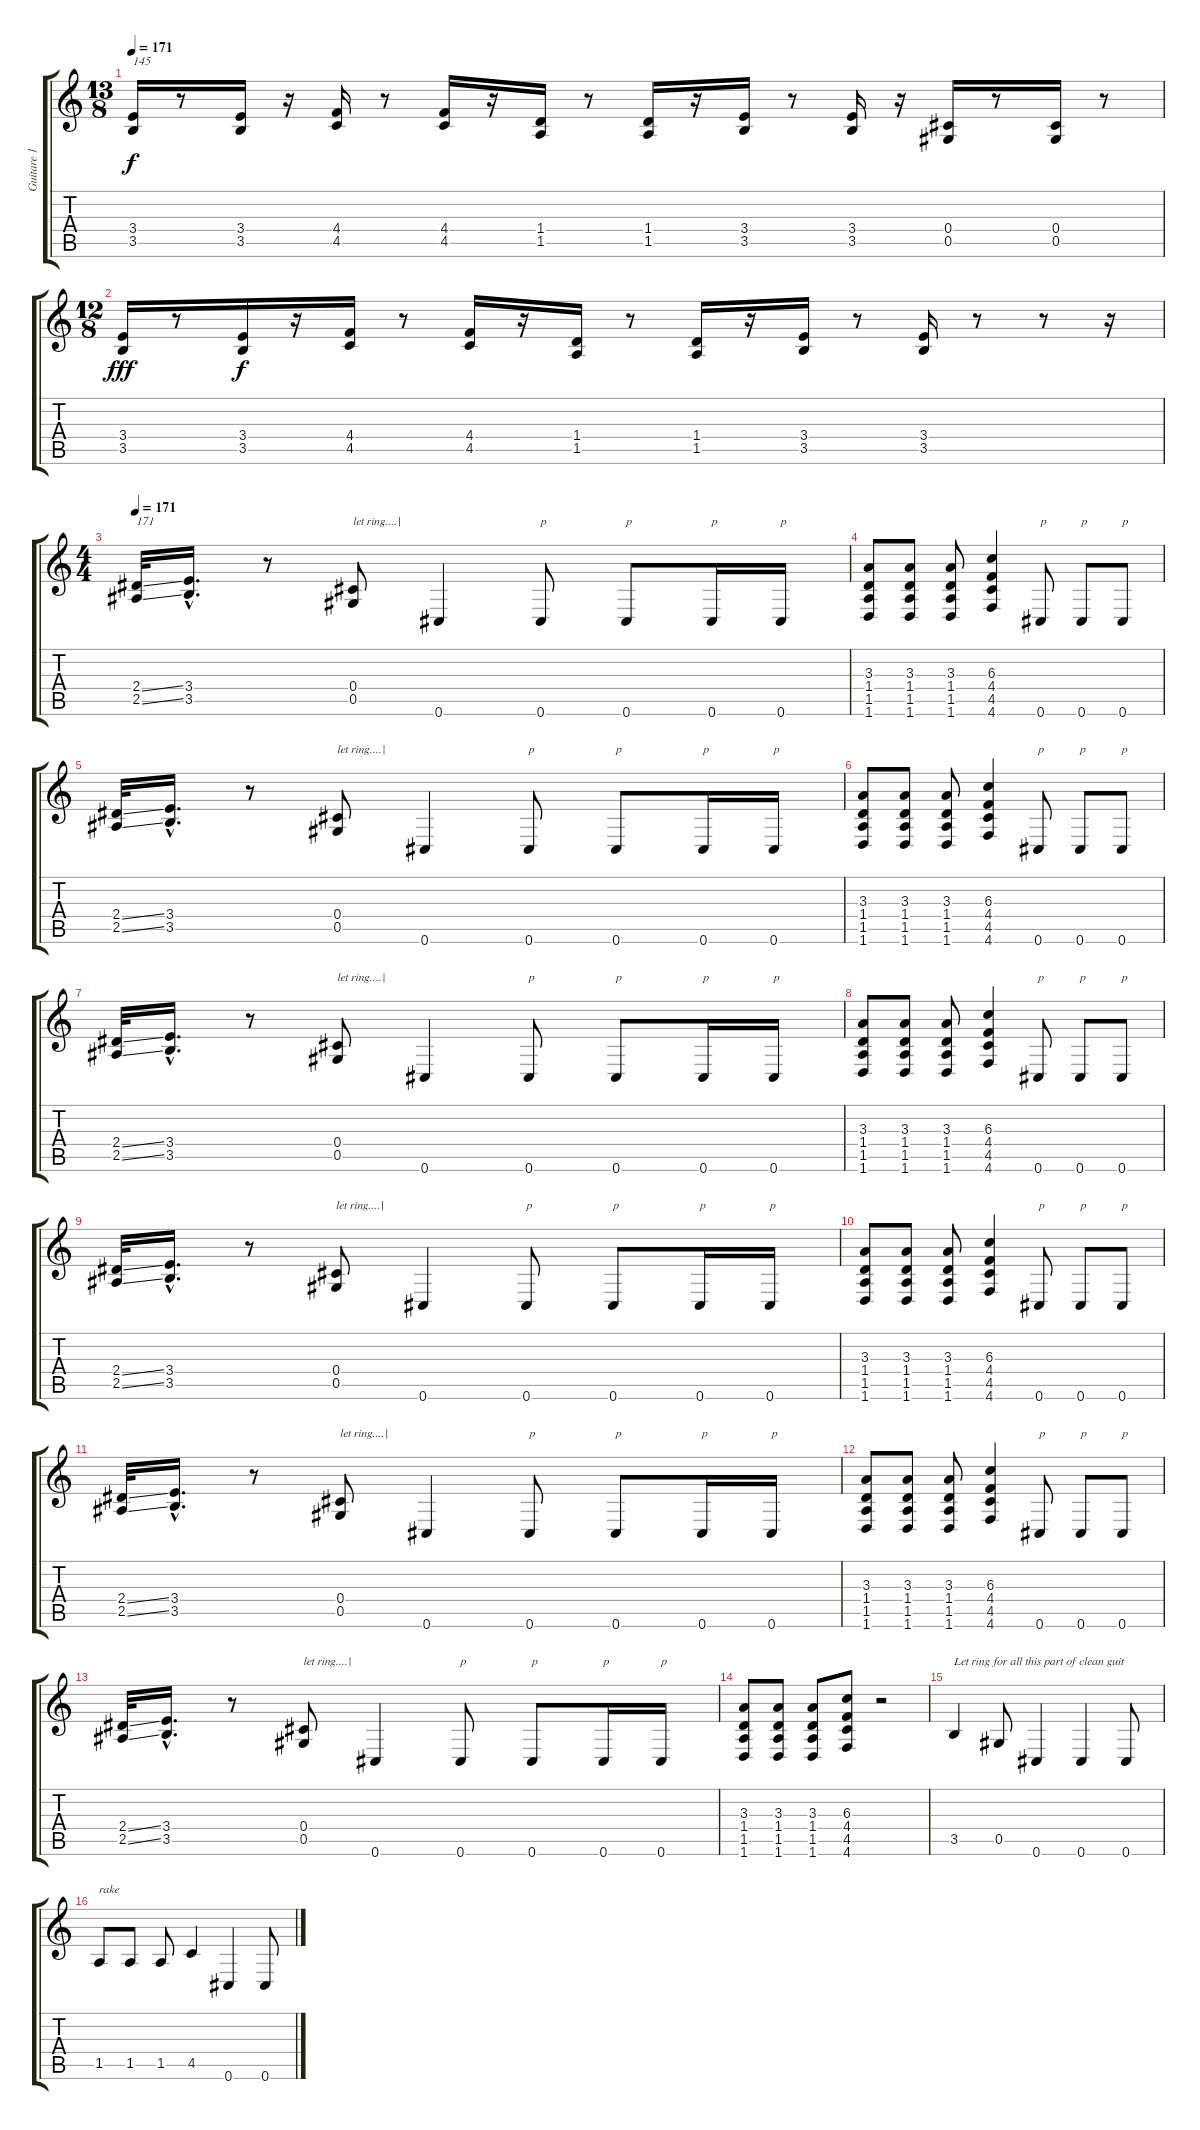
\track ("Guitare 1" "Guitare 1") {instrument distortionguitar}
\staff {score tabs}
\tuning (Eb4 Bb3 Gb3 Db3 Ab2 Db2) {hide}
\ts (13 8)
\tempo 171
\tempo 145
\tempo 171
\clef g2
\ks c
(3.4 3.5).16{txt "145" dy f volume 8 instrument distortionguitar} r.8 (3.4 3.5).16 r.16 (4.4 4.5).16 r.8 (4.4 4.5).16 r.16 (1.4 1.5).16 r.8 (1.4 1.5).16 r.16 (3.4 3.5).16 r.8 (3.4 3.5).16 r.16 (0.4 0.5).16 r.8 (0.4 0.5).16 r.8 |
\ts (12 8)
(3.4 3.5).16{dy fff} r.8 (3.4 3.5).16{dy f} r.16 (4.4 4.5).16 r.8 (4.4 4.5).16 r.16 (1.4 1.5).16 r.8 (1.4 1.5).16 r.16 (3.4 3.5).16 r.8 (3.4 3.5).16 r.8 r.8 r.16 |
\ts (4 4)
\tempo 171
(2.4{ss} 2.5{ss}).32{txt "171" volume 11} (3.4{hac} 3.5{hac}).16{d} r.8 (0.4 0.5).8{txt "let ring....|"} 0.6.4 0.6.8{txt "p"} 0.6.8{txt "p"} 0.6.16{txt "p"} 0.6.16{txt "p"} |
(3.3 1.4 1.5 1.6).8 (3.3 1.4 1.5 1.6).8 (3.3 1.4 1.5 1.6).8 (6.3 4.4 4.5 4.6).4 0.6.8{txt "p"} 0.6.8{txt "p"} 0.6.8{txt "p"} |
(2.4{ss} 2.5{ss}).32 (3.4{hac} 3.5{hac}).16{d} r.8 (0.4 0.5).8{txt "let ring....|"} 0.6.4 0.6.8{txt "p"} 0.6.8{txt "p"} 0.6.16{txt "p"} 0.6.16{txt "p"} |
(3.3 1.4 1.5 1.6).8 (3.3 1.4 1.5 1.6).8 (3.3 1.4 1.5 1.6).8 (6.3 4.4 4.5 4.6).4 0.6.8{txt "p"} 0.6.8{txt "p"} 0.6.8{txt "p"} |
(2.4{ss} 2.5{ss}).32 (3.4{hac} 3.5{hac}).16{d} r.8 (0.4 0.5).8{txt "let ring....|"} 0.6.4 0.6.8{txt "p"} 0.6.8{txt "p"} 0.6.16{txt "p"} 0.6.16{txt "p"} |
(3.3 1.4 1.5 1.6).8 (3.3 1.4 1.5 1.6).8 (3.3 1.4 1.5 1.6).8 (6.3 4.4 4.5 4.6).4 0.6.8{txt "p"} 0.6.8{txt "p"} 0.6.8{txt "p"} |
(2.4{ss} 2.5{ss}).32 (3.4{hac} 3.5{hac}).16{d} r.8 (0.4 0.5).8{txt "let ring....|"} 0.6.4 0.6.8{txt "p"} 0.6.8{txt "p"} 0.6.16{txt "p"} 0.6.16{txt "p"} |
(3.3 1.4 1.5 1.6).8 (3.3 1.4 1.5 1.6).8 (3.3 1.4 1.5 1.6).8 (6.3 4.4 4.5 4.6).4 0.6.8{txt "p"} 0.6.8{txt "p"} 0.6.8{txt "p"} |
(2.4{ss} 2.5{ss}).32 (3.4{hac} 3.5{hac}).16{d} r.8 (0.4 0.5).8{txt "let ring....|"} 0.6.4 0.6.8{txt "p"} 0.6.8{txt "p"} 0.6.16{txt "p"} 0.6.16{txt "p"} |
(3.3 1.4 1.5 1.6).8 (3.3 1.4 1.5 1.6).8 (3.3 1.4 1.5 1.6).8 (6.3 4.4 4.5 4.6).4 0.6.8{txt "p"} 0.6.8{txt "p"} 0.6.8{txt "p"} |
(2.4{ss} 2.5{ss}).32 (3.4{hac} 3.5{hac}).16{d} r.8 (0.4 0.5).8{txt "let ring....|"} 0.6.4 0.6.8{txt "p"} 0.6.8{txt "p"} 0.6.16{txt "p"} 0.6.16{txt "p"} |
(3.3 1.4 1.5 1.6).8 (3.3 1.4 1.5 1.6).8 (3.3 1.4 1.5 1.6).8 (6.3 4.4 4.5 4.6).8 r.2 |
3.5.4{txt "Let ring for all this part of clean guit" volume 8 instrument electricguitarclean} 0.5.8 0.6.4 0.6.4 0.6.8 |
1.5.8{txt "rake"} 1.5.8 1.5.8 4.5.4 0.6.4 0.6.8
